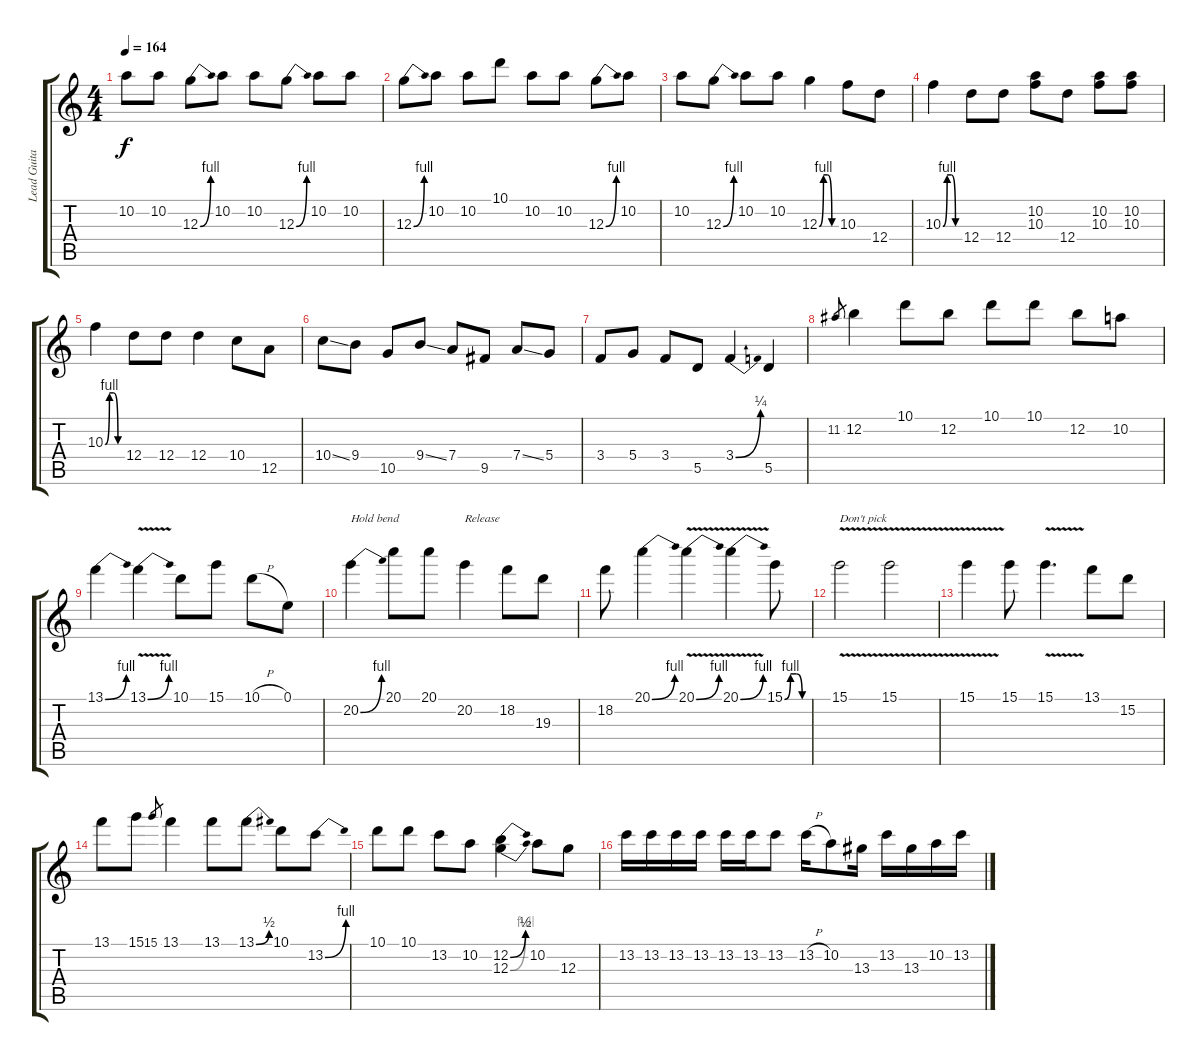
\track ("Lead Guitar: Slash" "Lead Guita") {instrument distortionguitar}
\staff {score tabs}
\tuning (E4 B3 G3 D3 A2 E2) {hide}
\ts (4 4)
\tempo 164
\clef g2
\ks c
10.2.8{dy f} 10.2.8 12.3{be (bend 0 0 60 4)}.8 10.2.8 10.2.8 12.3{be (bend 0 0 60 4)}.8 10.2.8 10.2.8 |
12.3{be (bend 0 0 60 4)}.8 10.2.8 10.2.8 10.1.8 10.2.8 10.2.8 12.3{be (bend 0 0 60 4)}.8 10.2.8 |
10.2.8 12.3{be (bend 0 0 60 4)}.8 10.2.8 10.2.8 12.3{be (custom 0 0 15 4 30 4 45 0 60 0)}.4 10.3.8 12.4.8 |
10.3{be (custom 0 0 15 4 30 4 45 0 60 0)}.4 12.4.8 12.4.8 (10.2 10.3).8 12.4.8 (10.2 10.3).8 (10.2 10.3).8 |
10.3{be (custom 0 0 15 4 30 4 45 0 60 0)}.4 12.4.8 12.4.8 12.4.4 10.4.8 12.5.8 |
10.4{ss}.8 9.4.8 10.5.8 9.4{ss}.8 7.4.8 9.5.8 7.4{ss}.8 5.4.8 |
3.4.8 5.4.8 3.4.8 5.5.8 3.4{be (bend 0 0 60 1)}.4 5.5.4 |
11.2.8{gr} 12.2.4 10.1.8 12.2.8 10.1.8 10.1.8 12.2.8 10.2.8 |
13.1{be (bend 0 0 60 4)}.4 13.1{be (bend 0 0 60 4) v}.4 10.1.8 15.1.8 10.1{h}.8 0.1.8 |
20.2{be (bend 0 0 60 4)}.4{txt "Hold bend"} 20.1.8 20.1.8 20.2.4{txt "Release"} 18.2.8 19.3.8 |
18.2.8 20.1{be (bend 0 0 60 4)}.4 20.1{be (bend 0 0 60 4) v}.4 20.1{be (bend 0 0 60 4) v}.4 15.1{be (custom 0 0 15 4 30 4 45 0 60 0)}.8 |
15.1{v}.2{txt "Don't pick"} 15.1{v}.2 |
15.1{v}.4 15.1.8 15.1{v}.4{d} 13.1.8 15.2.8 |
13.1.8 15.1.8 15.1.8{gr} 13.1.4 13.1.8 13.1{be (bend 0 0 60 2)}.8 10.1.8 13.2{be (bend 0 0 60 4)}.8 |
10.1.8 10.1.8 13.2.8 10.2.8 (12.2{be (bend 0 0 60 2)} 12.3{be (bend 0 0 60 4)}).4 10.2.8 12.3.8 |
13.2.16 13.2.16 13.2.16 13.2.16 13.2.16 13.2.16 13.2.8 13.2{h}.16 10.2.8 13.3.16 13.2.16 13.3.16 10.2.16 13.2.16
